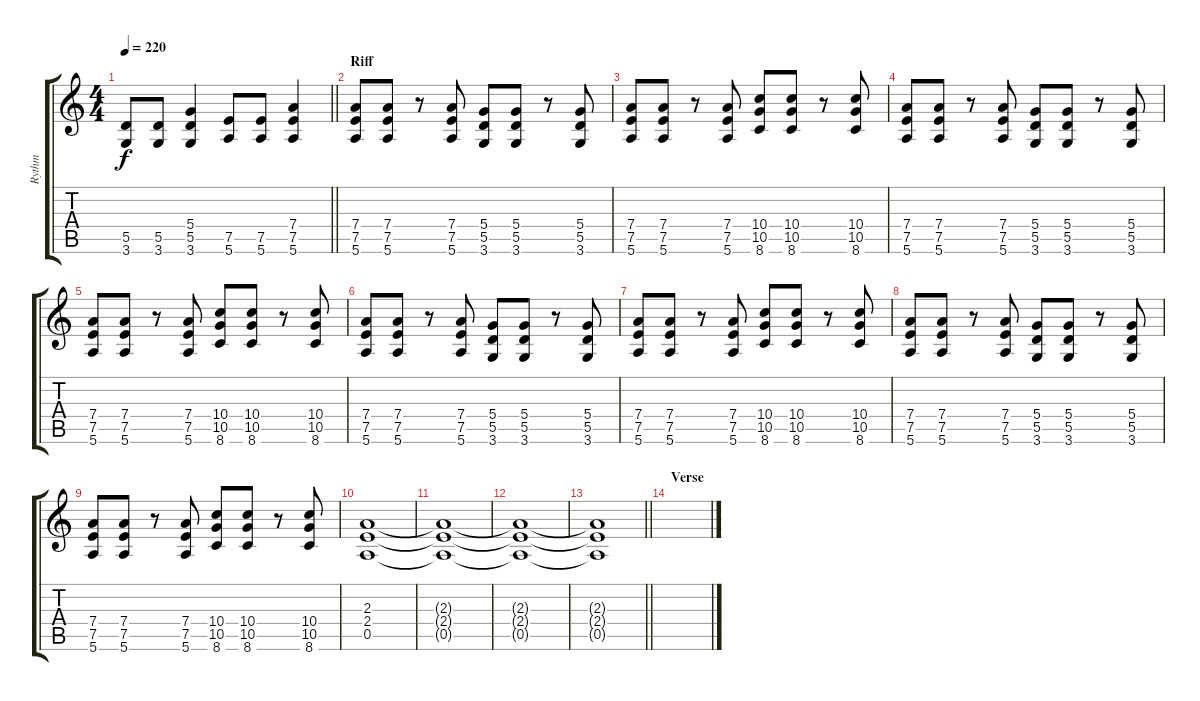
\track ("Rythm" "Rythm") {instrument overdrivenguitar}
\staff {score tabs}
\tuning (E4 B3 G3 D3 A2 E2) {hide}
\ts (4 4)
\tempo 220
\clef g2
\barLineRight lightlight
\ks c
(5.5 3.6).8{dy f} (5.5 3.6).8 (5.4 5.5 3.6).4 (7.5 5.6).8 (7.5 5.6).8 (7.4 7.5 5.6).4 |
\section ("" "Riff")
(7.4 7.5 5.6).8 (7.4 7.5 5.6).8 r.8 (7.4 7.5 5.6).8 (5.4 5.5 3.6).8 (5.4 5.5 3.6).8 r.8 (5.4 5.5 3.6).8 |
(7.4 7.5 5.6).8 (7.4 7.5 5.6).8 r.8 (7.4 7.5 5.6).8 (10.4 10.5 8.6).8 (10.4 10.5 8.6).8 r.8 (10.4 10.5 8.6).8 |
(7.4 7.5 5.6).8 (7.4 7.5 5.6).8 r.8 (7.4 7.5 5.6).8 (5.4 5.5 3.6).8 (5.4 5.5 3.6).8 r.8 (5.4 5.5 3.6).8 |
(7.4 7.5 5.6).8 (7.4 7.5 5.6).8 r.8 (7.4 7.5 5.6).8 (10.4 10.5 8.6).8 (10.4 10.5 8.6).8 r.8 (10.4 10.5 8.6).8 |
(7.4 7.5 5.6).8 (7.4 7.5 5.6).8 r.8 (7.4 7.5 5.6).8 (5.4 5.5 3.6).8 (5.4 5.5 3.6).8 r.8 (5.4 5.5 3.6).8 |
(7.4 7.5 5.6).8 (7.4 7.5 5.6).8 r.8 (7.4 7.5 5.6).8 (10.4 10.5 8.6).8 (10.4 10.5 8.6).8 r.8 (10.4 10.5 8.6).8 |
(7.4 7.5 5.6).8 (7.4 7.5 5.6).8 r.8 (7.4 7.5 5.6).8 (5.4 5.5 3.6).8 (5.4 5.5 3.6).8 r.8 (5.4 5.5 3.6).8 |
(7.4 7.5 5.6).8 (7.4 7.5 5.6).8 r.8 (7.4 7.5 5.6).8 (10.4 10.5 8.6).8 (10.4 10.5 8.6).8 r.8 (10.4 10.5 8.6).8 |
(2.3 2.4 0.5).1{volume 8} |
(2.3{t} 2.4{t} 0.5{t}).1 |
(2.3{t} 2.4{t} 0.5{t}).1 |
\barLineRight lightlight
(2.3{t} 2.4{t} 0.5{t}).1 |
\section ("" "Verse")
